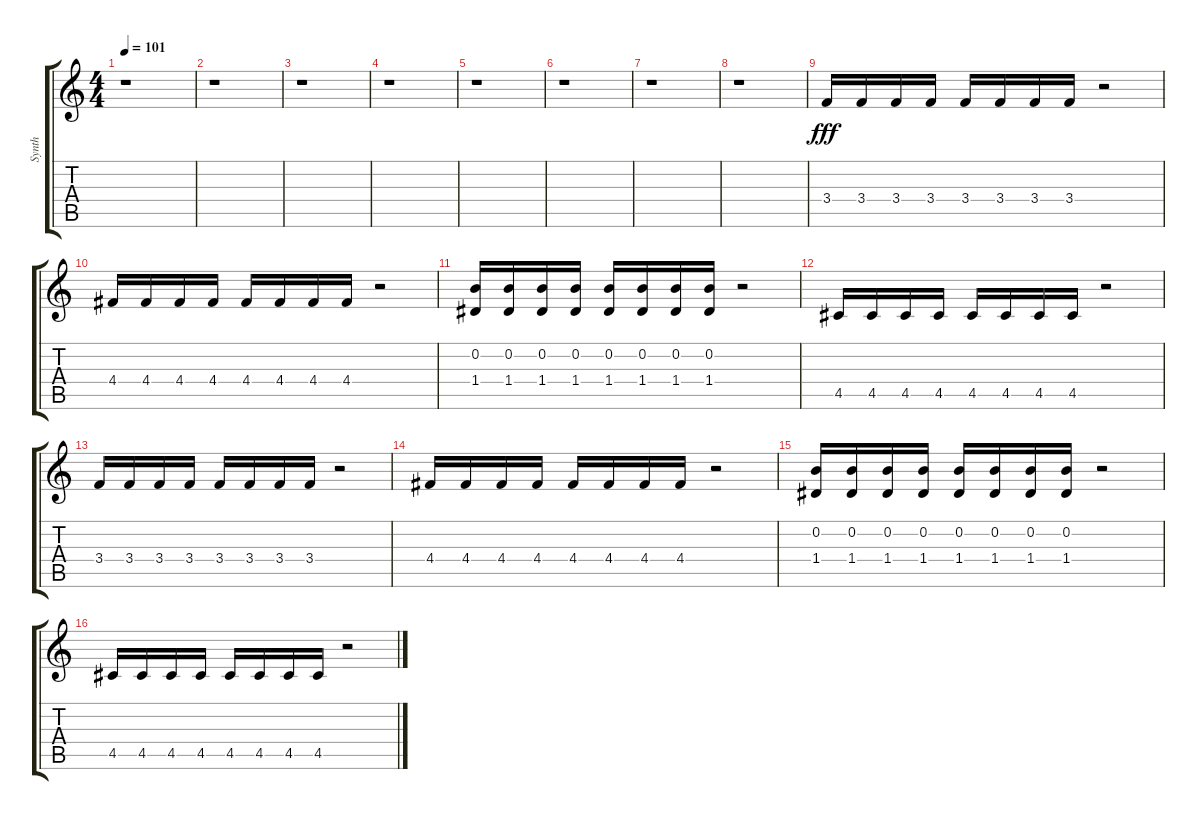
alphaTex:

\track ("Synth" "Synth") {instrument synthbass2}
\staff {score tabs}
\tuning (E4 B3 G3 D3 A2 E2) {hide}
\ts (4 4)
\tempo 101
\clef g2
\ks c
r.1{dy fff} |
r.1 |
r.1 |
r.1 |
r.1 |
r.1 |
r.1 |
r.1 |
3.4.16{volume 8} 3.4.16{volume 7} 3.4.16{volume 7} 3.4.16{volume 6} 3.4.16{volume 6} 3.4.16{volume 5} 3.4.16{volume 3} 3.4.16{volume 3} r.2 |
4.4.16{volume 7} 4.4.16{volume 6} 4.4.16{volume 6} 4.4.16{volume 6} 4.4.16{volume 5} 4.4.16{volume 5} 4.4.16{volume 4} 4.4.16{volume 3} r.2 |
(0.2 1.4).16{volume 7} (0.2 1.4).16{volume 6} (0.2 1.4).16{volume 6} (0.2 1.4).16{volume 6} (0.2 1.4).16{volume 6} (0.2 1.4).16{volume 5} (0.2 1.4).16{volume 4} (0.2 1.4).16{volume 3} r.2 |
4.5.16{volume 7} 4.5.16{volume 7} 4.5.16{volume 6} 4.5.16{volume 6} 4.5.16{volume 5} 4.5.16{volume 5} 4.5.16{volume 5} 4.5.16{volume 3} r.2 |
3.4.16{volume 8} 3.4.16{volume 7} 3.4.16{volume 7} 3.4.16{volume 6} 3.4.16{volume 6} 3.4.16{volume 5} 3.4.16{volume 3} 3.4.16{volume 3} r.2 |
4.4.16{volume 7} 4.4.16{volume 6} 4.4.16{volume 6} 4.4.16{volume 6} 4.4.16{volume 5} 4.4.16{volume 5} 4.4.16{volume 4} 4.4.16{volume 3} r.2 |
(0.2 1.4).16{volume 7} (0.2 1.4).16{volume 6} (0.2 1.4).16{volume 6} (0.2 1.4).16{volume 6} (0.2 1.4).16{volume 6} (0.2 1.4).16{volume 5} (0.2 1.4).16{volume 4} (0.2 1.4).16{volume 3} r.2 |
4.5.16{volume 7} 4.5.16{volume 7} 4.5.16{volume 6} 4.5.16{volume 6} 4.5.16{volume 5} 4.5.16{volume 5} 4.5.16{volume 5} 4.5.16{volume 3} r.2
